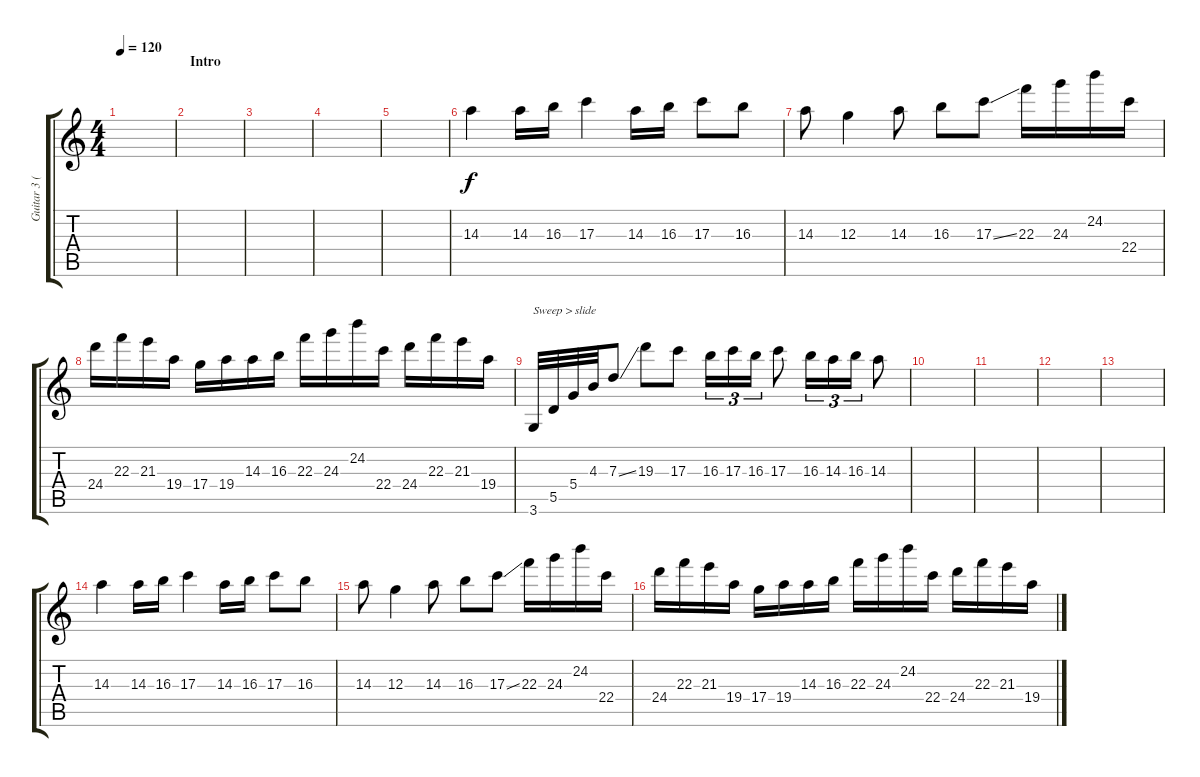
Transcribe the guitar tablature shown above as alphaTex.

\track ("Guitar 3 (rythem/lead)" "Guitar 3 (") {instrument overdrivenguitar}
\staff {score tabs}
\tuning (E4 B3 G3 D3 A2 E2) {hide}
\ts (4 4)
\tempo 120
\clef g2
\ks c
|
\section ("" "Intro")
|
|
|
|
14.3.4 14.3.16 16.3.16 17.3.4 14.3.16 16.3.16 17.3.8 16.3.8 |
14.3.8 12.3.4 14.3.8 16.3.8 17.3{ss}.8 22.3.16 24.3.16 24.2.16 22.4.16 |
24.4.16 22.3.16 21.3.16 19.4.16 17.4.16 19.4.16 14.3.16 16.3.16 22.3.16 24.3.16 24.2.16 22.4.16 24.4.16 22.3.16 21.3.16 19.4.16 |
3.6.32{txt "Sweep > slide"} 5.5.32 5.4.32 4.3.32 7.3{ss}.8 19.3.8 17.3.8 16.3.16{tu (3 2)} 17.3.16{tu (3 2)} 16.3.16{tu (3 2)} 17.3.8 16.3.16{tu (3 2)} 14.3.16{tu (3 2)} 16.3.16{tu (3 2)} 14.3.8 |
|
|
|
|
14.3.4 14.3.16 16.3.16 17.3.4 14.3.16 16.3.16 17.3.8 16.3.8 |
14.3.8 12.3.4 14.3.8 16.3.8 17.3{ss}.8 22.3.16 24.3.16 24.2.16 22.4.16 |
24.4.16 22.3.16 21.3.16 19.4.16 17.4.16 19.4.16 14.3.16 16.3.16 22.3.16 24.3.16 24.2.16 22.4.16 24.4.16 22.3.16 21.3.16 19.4.16
